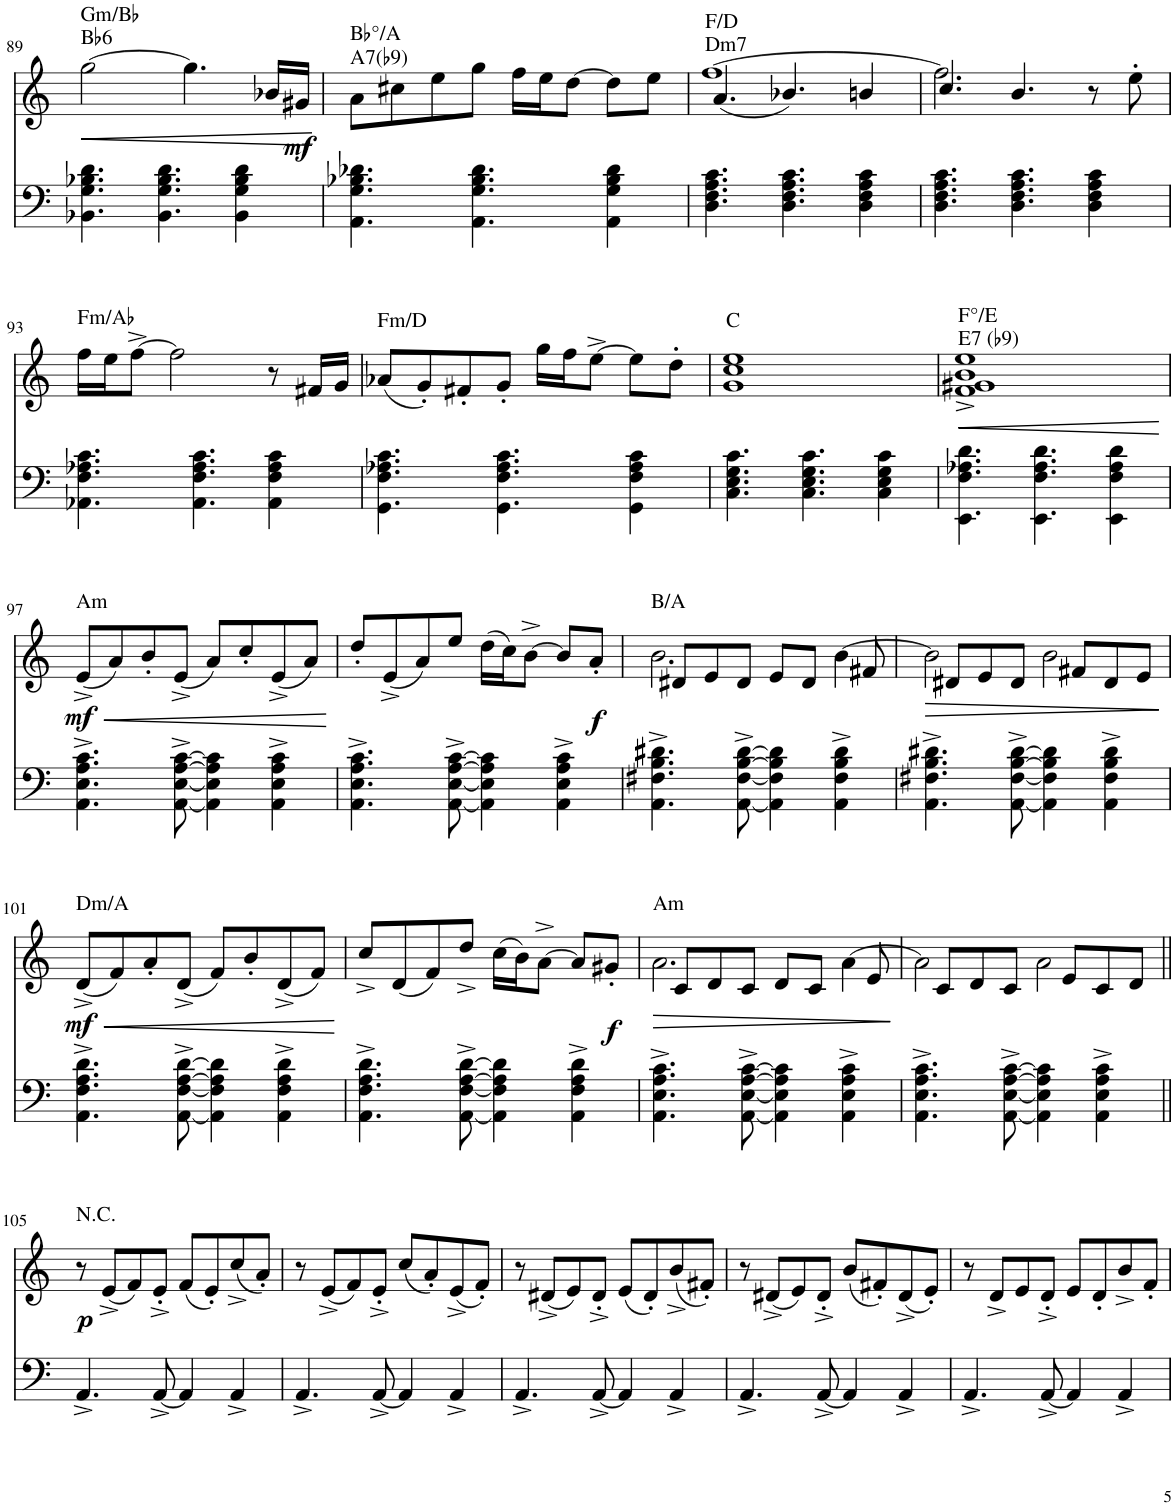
**kern	**kern	**dynam
*part1	*part1	*part1
*staff2	*staff1	*staff1/2
*I"Piano	*	*
*I'Pno.	*	*
!!LO:PB:g=z
*clefF4	*clefG2	*
*k[]	*k[]	*
*M4/4	*M4/4	*
=89	=89	=89
!	!LO:TX:a:t=Gm/B♭	!
!	!LO:TX:a:t=B♭6	!
!	!	!LO:HP:b
4.BB-X\ 4.G\ 4.B-X\ 4.d\	[2gg\	<
4.BB-\ 4.G\ 4.B-\ 4.d\	.	.
.	4.gg\]	.
4BB-\ 4G\ 4B-\ 4d\	.	.
.	16b-X/LL	.
!	!	!LO:DY:b
.	16g#X/JJ	mf
.	.	[
=90	=90	=90
!	!LO:TX:a:t=B♭°/A	!
!	!LO:TX:a:t=A7(♭9)	!
4.AA\ 4.G\ 4.B-X\ 4.d-X\	8a\L	.
.	8cc#X\	.
.	8ee\	.
4.AA\ 4.G\ 4.B-\ 4.d-\	8gg\J	.
.	16ff\LL	.
.	16ee\J	.
.	[8dd\J	.
4AA\ 4G\ 4B-\ 4d-\	8dd\L]	.
.	8ee\J	.
=91	=91	=91
*	*^	*
!	!LO:TX:a:t=F/D	!	!
!	!LO:TX:a:t=Dm7	!	!
4.D\ 4.F\ 4.A\ 4.c\	(<4.a/	[>1ff	.
4.D\ 4.F\ 4.A\ 4.c\	4.b-X/)	.	.
4D\ 4F\ 4A\ 4c\	4bn/	.	.
=92	=92	=92	=92
4.D\ 4.F\ 4.A\ 4.c\	4.cc/	2.ff\]	.
4.D\ 4.F\ 4.A\ 4.c\	4.b/	.	.
4D\ 4F\ 4A\ 4c\	8r	4ryy	.
.	8ee'\	.	.
*	*v	*v	*
!!LO:LB:g=z
=93	=93	=93
!	!LO:TX:a:t=Fm/A♭	!
4.AA-X\ 4.F\ 4.A-X\ 4.c\	16ff\LL	.
.	16ee\J	.
.	[8ff^\J	.
.	2ff\]	.
4.AA-\ 4.F\ 4.A-\ 4.c\	.	.
4AA-\ 4F\ 4A-\ 4c\	8r	.
.	16f#X/LL	.
.	16g/JJ	.
=94	=94	=94
!	!LO:TX:a:t=Fm/D	!
4.GG\ 4.F\ 4.A-X\ 4.c\	(8a-X/L	.
.	8g'/)	.
.	8f#X'/	.
4.GG\ 4.F\ 4.A-\ 4.c\	8g'/J	.
.	16gg\LL	.
.	16ff\J	.
.	[8ee^\J	.
4GG\ 4F\ 4A-\ 4c\	8ee\L]	.
.	8dd'\J	.
=95	=95	=95
!	!LO:TX:a:t=C	!
4.C\ 4.E\ 4.G\ 4.c\	1g 1cc 1ee	.
4.C\ 4.E\ 4.G\ 4.c\	.	.
4C\ 4E\ 4G\ 4c\	.	.
=96	=96	=96
!	!LO:TX:a:t=F°/E	!
!	!LO:TX:a:t=E7 (♭9)	!
!	!	!LO:HP:b
4.EE\ 4.F\ 4.A-X\ 4.d\	1f^ 1g#X^ 1b^ 1ee^	<
4.EE\ 4.F\ 4.A-\ 4.d\	.	.
4EE\ 4F\ 4A-\ 4d\	.	.
.	.	[
!!LO:LB:g=z
=97	=97	=97
!	!LO:TX:a:t=Am	!
!	!	!LO:HP:b
!	!	!LO:DY:n=1:b
4.AA\^ 4.E\^ 4.A\^ 4.c\^	(8e^/L	< mf
.	8a/)	.
.	8b'/	.
[8AA\^ [8E\^ [8A\^ [8c\^	(8e^/J	.
4AA\] 4E\] 4A\] 4c\]	8a/L)	.
.	8cc'/	.
4AA\^ 4E\^ 4A\^ 4c\^	(8e^/	.
.	8a/J)	.
.	.	[
=98	=98	=98
4.AA\^ 4.E\^ 4.A\^ 4.c\^	8dd'/L	.
.	(8e^/	.
.	8a/)	.
[8AA\^ [8E\^ [8A\^ [8c\^	8ee/J	.
4AA\] 4E\] 4A\] 4c\]	(16dd\LL	.
.	16cc\J)	.
.	[8b^\J	.
4AA\^ 4E\^ 4A\^ 4c\^	8b/L]	.
!	!	!LO:DY:b
.	8a'/J	f
=99	=99	=99
*	*^	*
!	!LO:TX:a:t=B/A	!	!
4.AA\^ 4.F#X\^ 4.B\^ 4.d#X\^	8ryy	2.b\	.
.	8d#X/L	.	.
.	8e/	.	.
[8AA\^ [8F#\^ [8B\^ [8d#\^	8d#/J	.	.
4AA\] 4F#\] 4B\] 4d#\]	8e/L	.	.
.	8d#/J	.	.
4AA\^ 4F#\^ 4B\^ 4d#\^	8ryy	[>4b\	.
.	8f#X/	.	.
=100	=100	=100	=100
!	!	!	!LO:HP:b
4.AA\^ 4.F#X\^ 4.B\^ 4.d#X\^	8ryy	2b\]	>
.	8d#X/L	.	.
.	8e/	.	.
[8AA\^ [8F#\^ [8B\^ [8d#\^	8d#/J	.	.
4AA\] 4F#\] 4B\] 4d#\]	8ryy	2b\	.
.	8f#X/L	.	.
4AA\^ 4F#\^ 4B\^ 4d#\^	8d#/	.	.
.	8e/J	.	.
*	*v	*v	*
.	.	]
!!LO:LB:g=z
=101	=101	=101
!	!LO:TX:a:t=Dm/A	!
!	!	!LO:HP:b
!	!	!LO:DY:n=1:b
4.AA\^ 4.F\^ 4.A\^ 4.d\^	(8d^/L	< mf
.	8f/)	.
.	8a'/	.
[8AA\^ [8F\^ [8A\^ [8d\^	(8d^/J	.
4AA\] 4F\] 4A\] 4d\]	8f/L)	.
.	8b'/	.
4AA\^ 4F\^ 4A\^ 4d\^	(8d^/	.
.	8f/J)	.
.	.	[
=102	=102	=102
4.AA\^ 4.F\^ 4.A\^ 4.d\^	8cc^/L	.
.	(8d/	.
.	8f/)	.
[8AA\^ [8F\^ [8A\^ [8d\^	8dd^/J	.
4AA\] 4F\] 4A\] 4d\]	(16cc\LL	.
.	16b\J)	.
.	[8a^\J	.
4AA\^ 4F\^ 4A\^ 4d\^	8a/L]	.
!	!	!LO:DY:b
.	8g#X'/J	f
=103	=103	=103
!	!LO:TX:a:t=Am	!
!	!	!LO:HP:b
*	*^	*
4.AA\^ 4.E\^ 4.A\^ 4.c\^	8ryy	2.a\	>
.	8c/L	.	.
.	8d/	.	.
[8AA\^ [8E\^ [8A\^ [8c\^	8c/J	.	.
4AA\] 4E\] 4A\] 4c\]	8d/L	.	.
.	8c/J	.	.
4AA\^ 4E\^ 4A\^ 4c\^	8ryy	[>4a\	.
.	8e/	.	.
*	*v	*v	*
.	.	]
=104	=104	=104
*	*^	*
4.AA\^ 4.E\^ 4.A\^ 4.c\^	8ryy	2a\]	.
.	8c/L	.	.
.	8d/	.	.
[8AA\^ [8E\^ [8A\^ [8c\^	8c/J	.	.
4AA\] 4E\] 4A\] 4c\]	8ryy	2a\	.
.	8e/L	.	.
4AA\^ 4E\^ 4A\^ 4c\^	8c/	.	.
.	8d/J	.	.
*	*v	*v	*
!!LO:LB:g=z
=105||	=105||	=105||
!	!LO:TX:a:t=N.C.	!
!	!	!LO:DY:b
4.AA^/	8r	p
.	(8e^/L	.
.	8f/)	.
[8AA^/	8e'^/J	.
4AA/]	(8f/L	.
.	8e'/)	.
4AA^/	(8cc^/	.
.	8a'/J)	.
=106	=106	=106
4.AA^/	8r	.
.	(8e^/L	.
.	8f/)	.
[8AA^/	8e'^/J	.
4AA/]	(8cc/L	.
.	8a'/)	.
4AA^/	(8e^/	.
.	8f'/J)	.
=107	=107	=107
4.AA^/	8r	.
.	(8d#X^/L	.
.	8e/)	.
[8AA^/	8d#'^/J	.
4AA/]	(8e/L	.
.	8d#'/)	.
4AA^/	(8b^/	.
.	8f#X'/J)	.
=108	=108	=108
4.AA^/	8r	.
.	(8d#X^/L	.
.	8e/)	.
[8AA^/	8d#'^/J	.
4AA/]	(8b/L	.
.	8f#X'/)	.
4AA^/	(8d#^/	.
.	8e'/J)	.
=109	=109	=109
4.AA^/	8r	.
.	8d^/L	.
.	8e/	.
[8AA^/	8d'^/J	.
4AA/]	8e/L	.
.	8d'/	.
4AA^/	8b^/	.
.	8f'/J	.
=	=	=
*-	*-	*-
